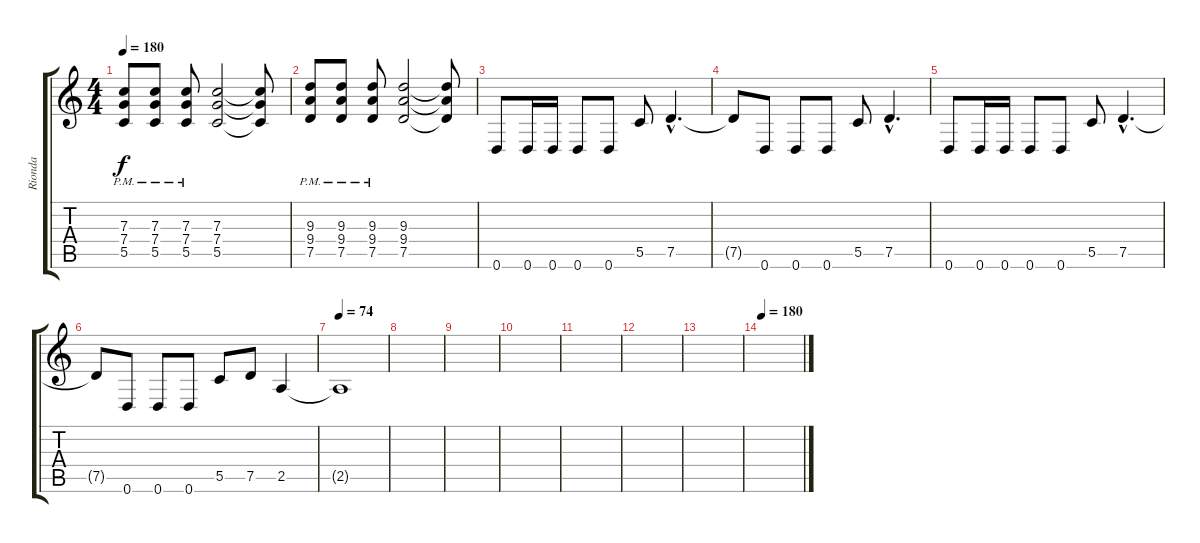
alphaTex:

\track ("Rionda" "Rionda") {instrument distortionguitar}
\staff {score tabs}
\tuning (D4 A3 F3 C3 G2 D2) {hide}
\ts (4 4)
\tempo 180
\clef g2
\ks c
(7.3 7.4{pm} 5.5).8{dy f} (7.3 7.4{pm} 5.5).8 (7.3 7.4{pm} 5.5).8 (7.3 7.4 5.5).2 (7.3{t} 7.4{t} 5.5{t}).8 |
(9.3 9.4{pm} 7.5).8 (9.3 9.4{pm} 7.5).8 (9.3 9.4{pm} 7.5).8 (9.3 9.4 7.5).2 (9.3{t} 9.4{t} 7.5{t}).8 |
0.6.8 0.6.16 0.6.16 0.6.8 0.6.8 5.5.8 7.5{hac}.4{d} |
7.5{t}.8 0.6.8 0.6.8 0.6.8 5.5.8 7.5{hac}.4{d} |
0.6.8 0.6.16 0.6.16 0.6.8 0.6.8 5.5.8 7.5{hac}.4{d} |
7.5{t}.8 0.6.8 0.6.8 0.6.8 5.5.8 7.5.8 2.5.4 |
\tempo 74
2.5{t}.1 |
|
|
|
|
|
|
\tempo 180
